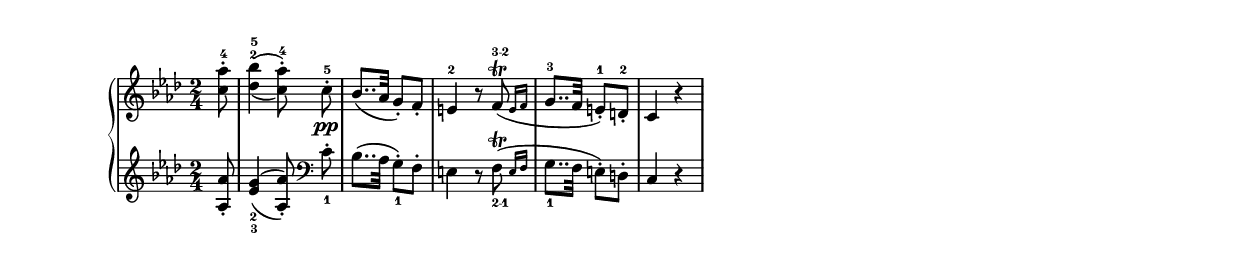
\version "2.11.61"
\include "english.ly"
#(set-global-staff-size 15)
\paper{
  ragged-right=##t
  line-width=17\cm
  indent=0\cm
}
 
\layout {
  \context { \Score
    \override PaperColumn #'keep-inside-line = ##t
    \override NonMusicalPaperColumn #'keep-inside-line = ##t
  }
}

% NR 1.7 Editorial annotations

% Beethoven, Op. 31, No. 3
% Piano sonata 18, Movt II, Scherzo
% Measures 9 - 14

\layout { }

\new PianoStaff <<

   % RH Staff
   \new Staff {
      \clef treble
      \key af \major
      \time 2/4
      \set Staff.fingeringOrientations = #'(up up)
      \set Score.currentBarNumber = #9
      \partial 8
      <af''-4 c''>8 \staccato
      |
      \set doubleSlurs = ##t
      <bf''-5 df''-2>4 (
      <af''-4 c''>8 \staccato )
      \noBeam
      c''8-5 \staccato \pp
      |
      \set doubleSlurs = ##f
      bf'8.. (
      af'32
      g'8 ) \staccato
      f'8 \staccato
      |
      e'4-2
      r8
      \once \override Script #'script-priority = #-100
      \afterGrace
         f'8 ( \trill ^ \markup { \finger "3-2" }
         { e'16 [ f'16 ] }
      |
      g'8..-3
      f'32
      e'8-1 ) \staccato
      d'8-2 \staccato
      |
      c'4
      r4
   }
   
   % LH Staff
   \new Staff {
      \key af \major
      \clef treble
      \override Fingering #'direction = #down
      \set Staff.fingeringOrientations = #'(down down)
      \partial 8
      <af' af>8 \staccato
      \set doubleSlurs = ##t
      <g'-2 ef'-3>4 (
      <af' af>8 ) \staccato
      \noBeam
      \clef bass
      c'8-1 \staccato
      |
      \set doubleSlurs = ##f
      bf8.. (
      af32
      g8-1 ) \staccato
      f8 \staccato
      |
      e4
      r8
      \afterGrace
         f8 ( \trill _ \markup { \finger "2-1" }
         { e16 [ f16 ] }
      |
      g8..-1
      f32
      e8 ) \staccato
      d8 \staccato
      |
      c4
      r4
   }

>>
